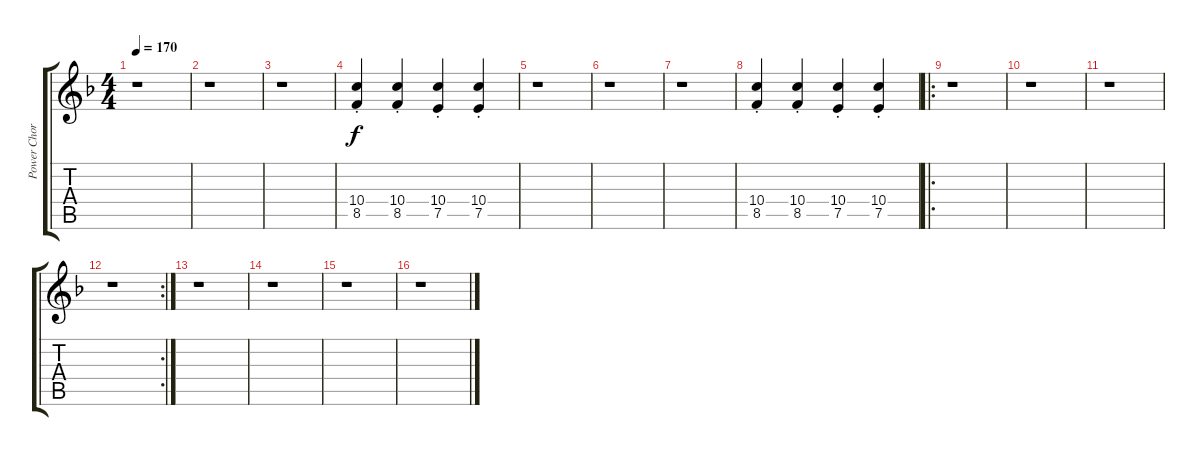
\track ("Power Chords" "Power Chor") {instrument overdrivenguitar}
\staff {score tabs}
\tuning (E4 B3 G3 D3 A2 E2) {hide}
\ts (4 4)
\tempo 170
\clef g2
\ks f
r.1{dy f} |
r.1 |
r.1 |
(10.4{st} 8.5{st}).4 (10.4{st} 8.5{st}).4 (10.4{st} 7.5{st}).4 (10.4{st} 7.5{st}).4 |
r.1 |
r.1 |
r.1 |
(10.4{st} 8.5{st}).4 (10.4{st} 8.5{st}).4 (10.4{st} 7.5{st}).4 (10.4{st} 7.5{st}).4 |
\ro
r.1 |
r.1 |
r.1 |
\rc 2
r.1 |
r.1 |
r.1 |
r.1 |
r.1
